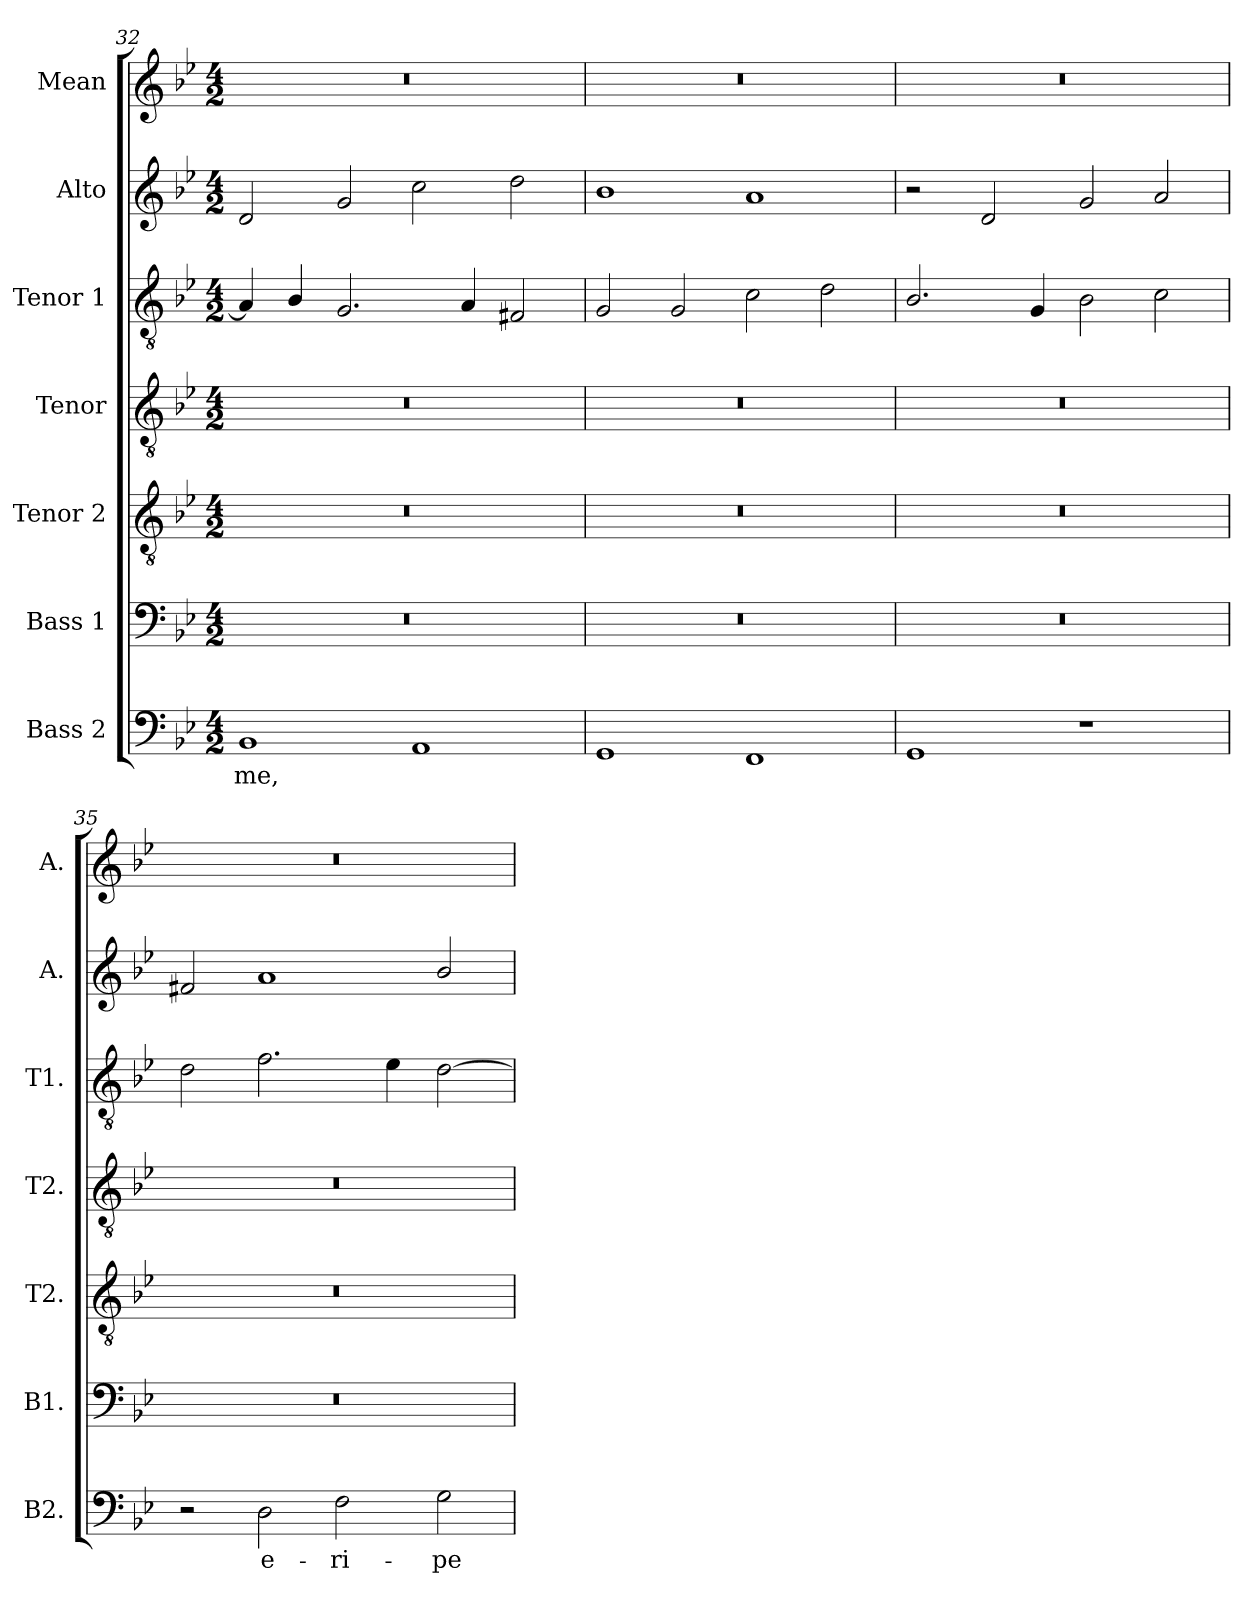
**kern	**text	**kern	**kern	**kern	**kern	**kern	**kern
*part7	*part7	*part6	*part5	*part4	*part3	*part2	*part1
*staff7	*staff7	*staff6	*staff5	*staff4	*staff3	*staff2	*staff1
*I"Bass 2	*	*I"Bass 1	*I"Tenor 2	*I"Tenor	*I"Tenor 1	*I"Alto	*I"Mean
*I'B2.	*	*I'B1.	*I'T2.	*I'T2.	*I'T1.	*I'A.	*I'A.
*clefF4	*	*clefF4	*clefGv2	*clefGv2	*clefGv2	*clefG2	*clefG2
*	*	*	*ITrd7c12	*ITrd7c12	*ITrd7c12	*	*
*k[b-e-]	*	*k[b-e-]	*k[b-e-]	*k[b-e-]	*k[b-e-]	*k[b-e-]	*k[b-e-]
*B-:	*	*B-:	*B-:	*B-:	*B-:	*B-:	*B-:
*M4/2	*	*M4/2	*M4/2	*M4/2	*M4/2	*M4/2	*M4/2
=32	=32	=32	=32	=32	=32	=32	=32
!	!LO:LY:b:color=#000000	!LO:N:vis=1	!LO:N:vis=1	!LO:N:vis=1	!	!	!LO:N:vis=1
1BB-i	me,	0r	0r	0r	4AAi/]	2di/	0r
.	.	.	.	.	4BB-i/	.	.
.	.	.	.	.	2.GGi/	2gi/	.
1AAi	.	.	.	.	.	2cci\	.
.	.	.	.	.	4AAi/	.	.
.	.	.	.	.	2FF#Xi/	2ddi\	.
=33	=33	=33	=33	=33	=33	=33	=33
!	!	!LO:N:vis=1	!LO:N:vis=1	!LO:N:vis=1	!	!	!LO:N:vis=1
1GGi	.	0r	0r	0r	2GGi/	1b-i	0r
.	.	.	.	.	2GGi/	.	.
1FFi	.	.	.	.	2Ci\	1ai	.
.	.	.	.	.	2Di\	.	.
=34	=34	=34	=34	=34	=34	=34	=34
!	!	!LO:N:vis=1	!LO:N:vis=1	!LO:N:vis=1	!	!	!LO:N:vis=1
1GGi	.	0r	0r	0r	2.BB-i/	2r	0r
.	.	.	.	.	.	2di/	.
.	.	.	.	.	4GGi/	.	.
1r	.	.	.	.	2BB-i\	2gi/	.
.	.	.	.	.	2Ci\	2ai/	.
!!LO:LB:g=z
=35	=35	=35	=35	=35	=35	=35	=35
!	!	!LO:N:vis=1	!LO:N:vis=1	!LO:N:vis=1	!	!	!LO:N:vis=1
2r	.	0r	0r	0r	2Di\	2f#Xi/	0r
!	!LO:LY:b:color=#000000	!	!	!	!	!	!
2Di\	e-	.	.	.	2.Fi\	1ai	.
!	!LO:LY:b:color=#000000	!	!	!	!	!	!
2Fi\	-ri-	.	.	.	.	.	.
.	.	.	.	.	4E-i\	.	.
!	!LO:LY:b:color=#000000	!	!	!	!	!	!
2Gi\	-pe	.	.	.	[2Di\	2b-i/	.
=	=	=	=	=	=	=	=
*-	*-	*-	*-	*-	*-	*-	*-
